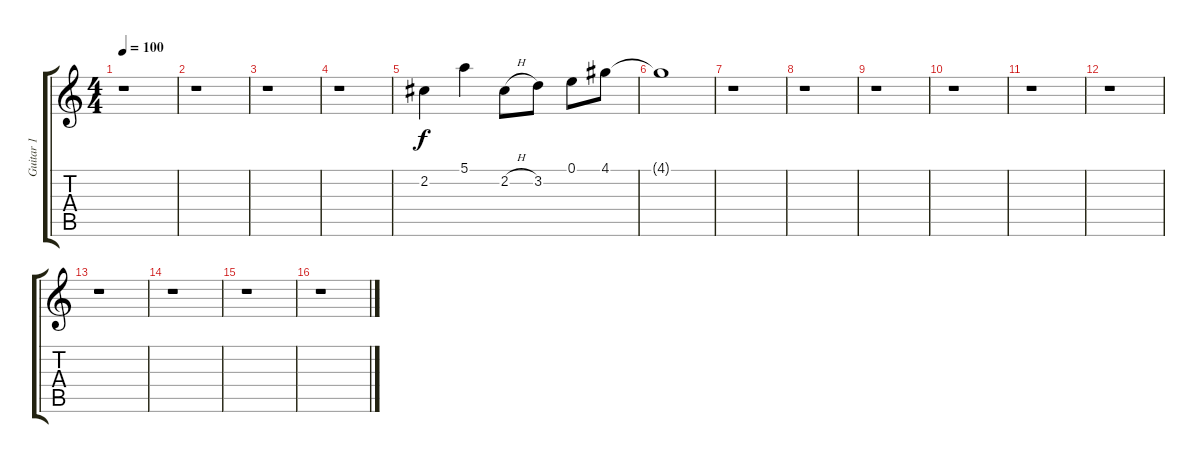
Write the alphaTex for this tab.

\track ("Guitar 1" "Guitar 1") {instrument electricguitarclean}
\staff {score tabs}
\tuning (E4 B3 G3 D3 A2 E2) {hide}
\ts (4 4)
\tempo 100
\clef g2
\ks c
r.1{dy f} |
r.1 |
r.1 |
r.1 |
2.2.4 5.1.4 2.2{h}.8 3.2.8 0.1.8 4.1.8 |
4.1{t}.1 |
r.1 |
r.1 |
r.1 |
r.1 |
r.1 |
r.1 |
r.1 |
r.1 |
r.1 |
r.1
